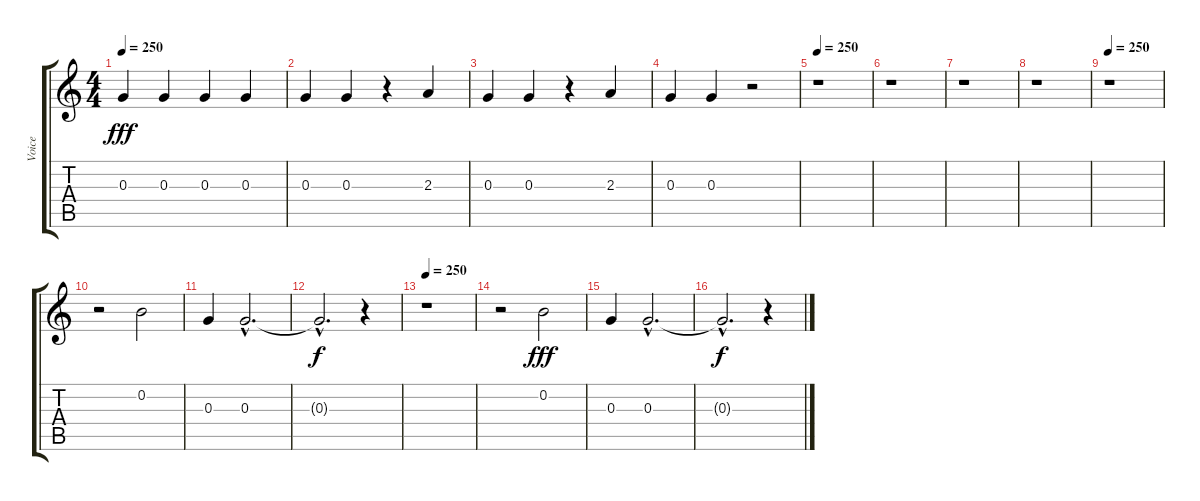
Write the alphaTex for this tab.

\track ("Voice" "Voice") {instrument electricguitarmuted}
\staff {score tabs}
\tuning (E4 B3 G3 D3 A2 E2) {hide}
\ts (4 4)
\tempo 250
\clef g2
\ks c
0.3.4{dy fff} 0.3.4 0.3.4 0.3.4 |
0.3.4 0.3.4 r.4 2.3.4 |
0.3.4 0.3.4 r.4 2.3.4 |
0.3.4 0.3.4 r.2 |
\tempo 250
r.1 |
r.1 |
r.1 |
r.1 |
\tempo 250
r.1 |
r.2 0.2.2 |
0.3.4 0.3{hac}.2{d} |
0.3{hac t}.2{d dy f} r.4 |
\tempo 250
r.1 |
r.2 0.2.2{dy fff} |
0.3.4 0.3{hac}.2{d} |
0.3{hac t}.2{d dy f} r.4
